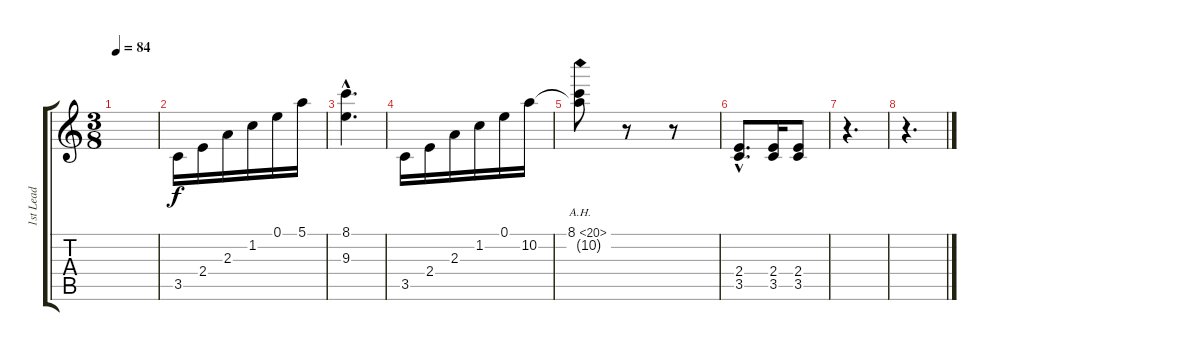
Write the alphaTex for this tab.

\track ("1st Lead" "1st Lead") {instrument electricguitarjazz}
\staff {score tabs}
\tuning (E4 B3 G3 D3 A2 E2) {hide}
\ts (3 8)
\tempo 84
\clef g2
\ks c
|
3.5.16 2.4.16 2.3.16 1.2.16 0.1.16 5.1.16 |
(8.1{hac} 9.3{hac}).4{d} |
3.5.16 2.4.16 2.3.16 1.2.16 0.1.16 10.2.16 |
(8.1{ah 12} 10.2{t}).8 r.8 r.8 |
(2.4{hac} 3.5{hac}).8{d} (2.4 3.5).16 (2.4 3.5).8 |
r.4{d} |
r.4{d}
